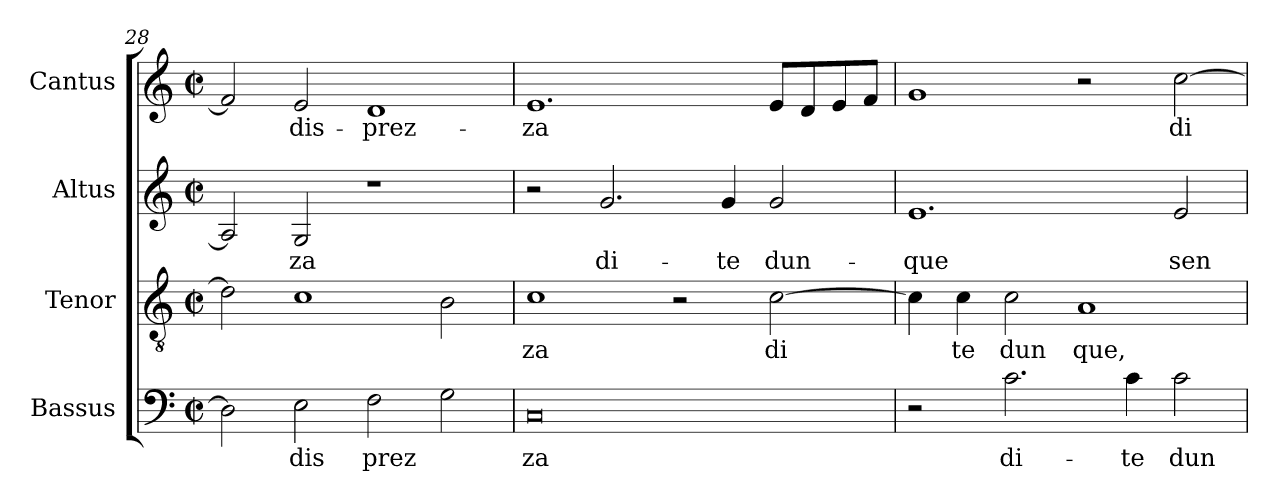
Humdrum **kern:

**kern	**text	**kern	**text	**kern	**text	**kern	**text
*part4	*part4	*part3	*part3	*part2	*part2	*part1	*part1
*staff4	*staff4	*staff3	*staff3	*staff2	*staff2	*staff1	*staff1
*I"Bassus	*	*I"Tenor	*	*I"Altus	*	*I"Cantus	*
*clefF4	*	*clefGv2	*	*clefG2	*	*clefG2	*
*k[]	*	*k[]	*	*k[]	*	*k[]	*
*C:	*	*C:	*	*C:	*	*C:	*
*M2/2	*	*M2/2	*	*M2/2	*	*M2/2	*
*met(c|)	*	*met(c|)	*	*met(c|)	*	*met(c|)	*
=28	=28	=28	=28	=28	=28	=28	=28
!	!LO:LY:b:cj	!	!LO:LY:b:cj	!	!LO:LY:b:cj	!	!LO:LY:b:cj
2D\]	.	2d\]	--	2A/]	--	2f/]	.
!	!LO:LY:b:cj	!	!LO:LY:b:cj	!	!LO:LY:b:cj	!	!LO:LY:b:cj
2E\	dis	1c	--	2G/	-za	2e/	dis-
!	!LO:LY:b:cj	!	!	!	!	!	!LO:LY:b:cj
2F\	prez	.	.	1r	.	1d	-prez-
!	!LO:LY:b:cj	!	!LO:LY:b:cj	!	!	!	!
2G\	.	2B\	--	.	.	.	.
=29	=29	=29	=29	=29	=29	=29	=29
!	!LO:LY:b:cj	!	!LO:LY:b:cj	!	!	!	!LO:LY:b:cj
0C	za	1c	-za	2r	.	1.e	-za
!	!	!	!	!	!LO:LY:b:cj	!	!
.	.	.	.	2.g/	di-	.	.
.	.	2r	.	.	.	.	.
!	!	!	!	!	!LO:LY:b:cj	!	!
.	.	.	.	4g/	-te	.	.
!	!	!	!LO:LY:b:cj	!	!LO:LY:b:cj	!	!LO:LY:b:cj
.	.	[<2c\	di-	2g/	dun-	8e/L	.
!	!	!	!	!	!	!	!LO:LY:b:cj
.	.	.	.	.	.	8d/	.
!	!	!	!	!	!	!	!LO:LY:b:cj
.	.	.	.	.	.	8e/	.
!	!	!	!	!	!	!	!LO:LY:b:cj
.	.	.	.	.	.	8f/J	.
!!LO:PB:g=z
=30	=30	=30	=30	=30	=30	=30	=30
!	!	!	!LO:LY:b:cj	!	!LO:LY:b:cj	!	!LO:LY:b:cj
2r	.	4c\]	--	1.e	-que	1g	.
!	!	!	!LO:LY:b:cj	!	!	!	!
.	.	4c\	-te	.	.	.	.
!	!LO:LY:b:cj	!	!LO:LY:b:cj	!	!	!	!
2.c\	di-	2c\	dun	.	.	.	.
!	!	!	!LO:LY:b:cj	!	!	!	!
.	.	1A	que,	.	.	2r	.
!	!LO:LY:b:cj	!	!	!	!	!	!
4c\	-te	.	.	.	.	.	.
!	!LO:LY:b:cj	!	!	!	!LO:LY:b:cj	!	!LO:LY:b:cj
2c\	dun-	.	.	2e/	sen	[>2cc\	di
=	=	=	=	=	=	=	=
*-	*-	*-	*-	*-	*-	*-	*-
